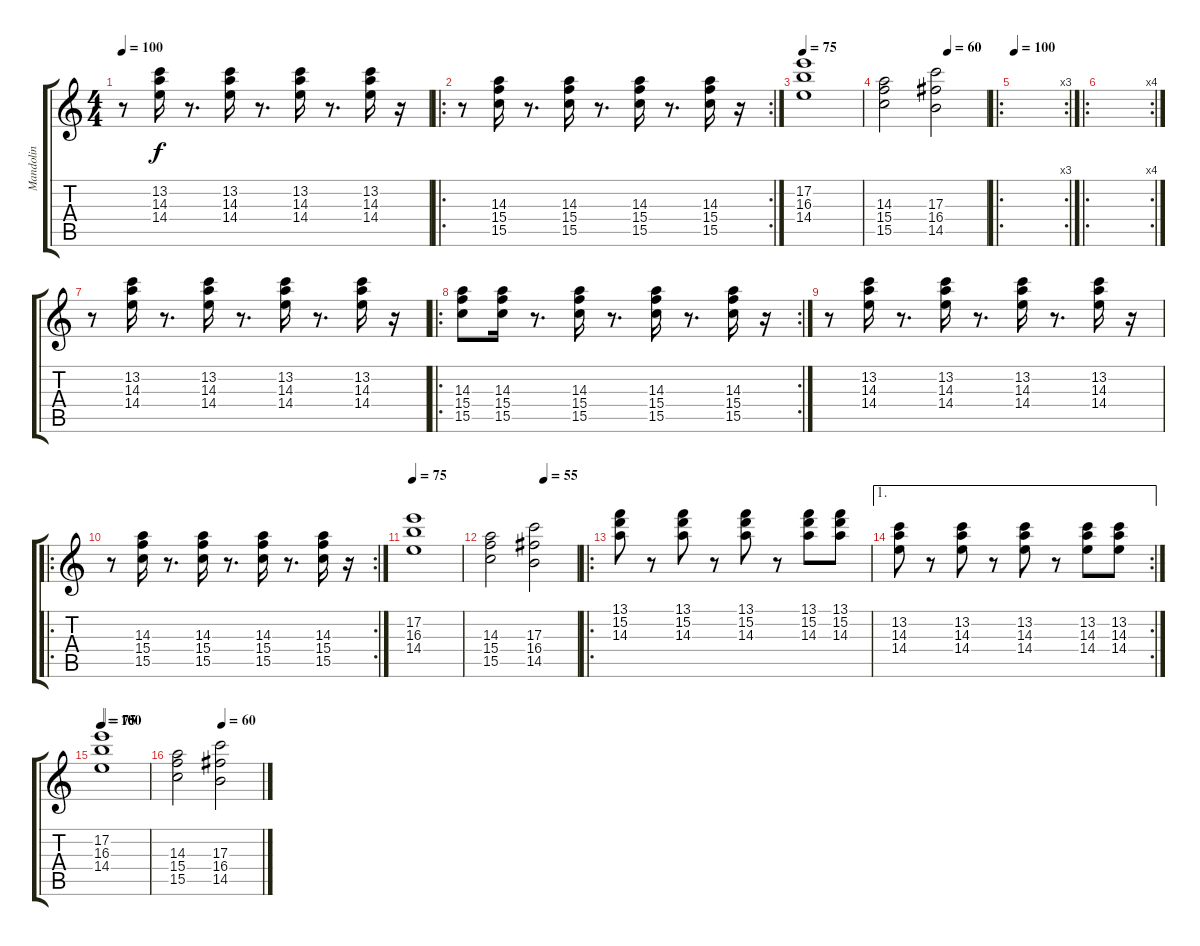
\track ("Mandolin" "Mandolin") {instrument banjo}
\staff {score tabs}
\tuning (E4 B3 G3 D3 A2 E2) {hide}
\displaytranspose 12
\ts (4 4)
\tempo 100
\clef g2
\ks c
r.8{dy f} (13.2 14.3 14.4).16 r.8{d} (13.2 14.3 14.4).16 r.8{d} (13.2 14.3 14.4).16 r.8{d} (13.2 14.3 14.4).16 r.16 |
\ro
\rc 2
r.8 (14.3 15.4 15.5).16 r.8{d} (14.3 15.4 15.5).16 r.8{d} (14.3 15.4 15.5).16 r.8{d} (14.3 15.4 15.5).16 r.16 |
\tempo 75
(17.2 16.3 14.4).1 |
\tempo (60 0.625)
(14.3 15.4 15.5).2 (17.3 16.4 14.5).2 |
\ro
\rc 3
\tempo 100
|
\ro
\rc 4
|
r.8 (13.2 14.3 14.4).16 r.8{d} (13.2 14.3 14.4).16 r.8{d} (13.2 14.3 14.4).16 r.8{d} (13.2 14.3 14.4).16 r.16 |
\ro
\rc 2
(14.3 15.4 15.5).8 (14.3 15.4 15.5).16 r.8{d} (14.3 15.4 15.5).16 r.8{d} (14.3 15.4 15.5).16 r.8{d} (14.3 15.4 15.5).16 r.16 |
r.8 (13.2 14.3 14.4).16 r.8{d} (13.2 14.3 14.4).16 r.8{d} (13.2 14.3 14.4).16 r.8{d} (13.2 14.3 14.4).16 r.16 |
\ro
\rc 2
r.8 (14.3 15.4 15.5).16 r.8{d} (14.3 15.4 15.5).16 r.8{d} (14.3 15.4 15.5).16 r.8{d} (14.3 15.4 15.5).16 r.16 |
\tempo 75
(17.2 16.3 14.4).1 |
\tempo (55 0.625)
(14.3 15.4 15.5).2 (17.3 16.4 14.5).2 |
\ro
(13.1 15.2 14.3).8 r.8 (13.1 15.2 14.3).8 r.8 (13.1 15.2 14.3).8 r.8 (13.1 15.2 14.3).8 (13.1 15.2 14.3).8 |
\ae 1
\rc 2
(13.2 14.3 14.4).8 r.8 (13.2 14.3 14.4).8 r.8 (13.2 14.3 14.4).8 r.8 (13.2 14.3 14.4).8 (13.2 14.3 14.4).8 |
\tempo 100
\tempo (75 0.03125)
(17.2 16.3 14.4).1 |
\tempo (60 0.53125)
(14.3 15.4 15.5).2 (17.3 16.4 14.5).2
